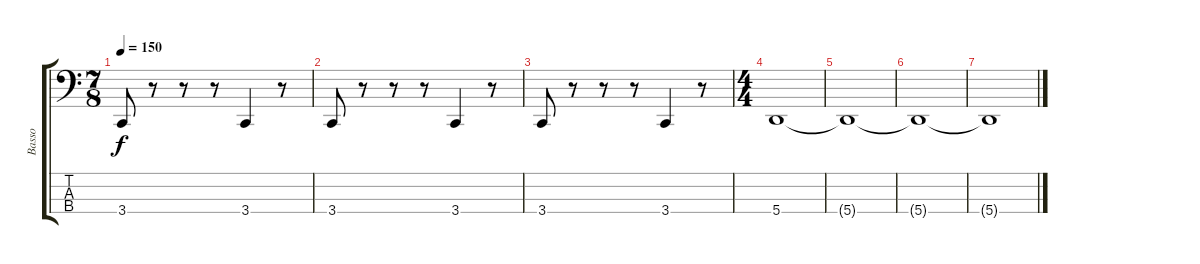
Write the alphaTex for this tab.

\track ("Basso" "Basso") {instrument electricbasspick}
\staff {score tabs}
\tuning (D2 A1 D1 A0) {hide}
\ts (7 8)
\tempo 150
\clef f4
\ks c
3.4.8{dy f} r.8 r.8 r.8 3.4.4 r.8 |
3.4.8 r.8 r.8 r.8 3.4.4 r.8 |
3.4.8 r.8 r.8 r.8 3.4.4 r.8 |
\ts (4 4)
5.4.1 |
5.4{t}.1 |
5.4{t}.1 |
5.4{t}.1
